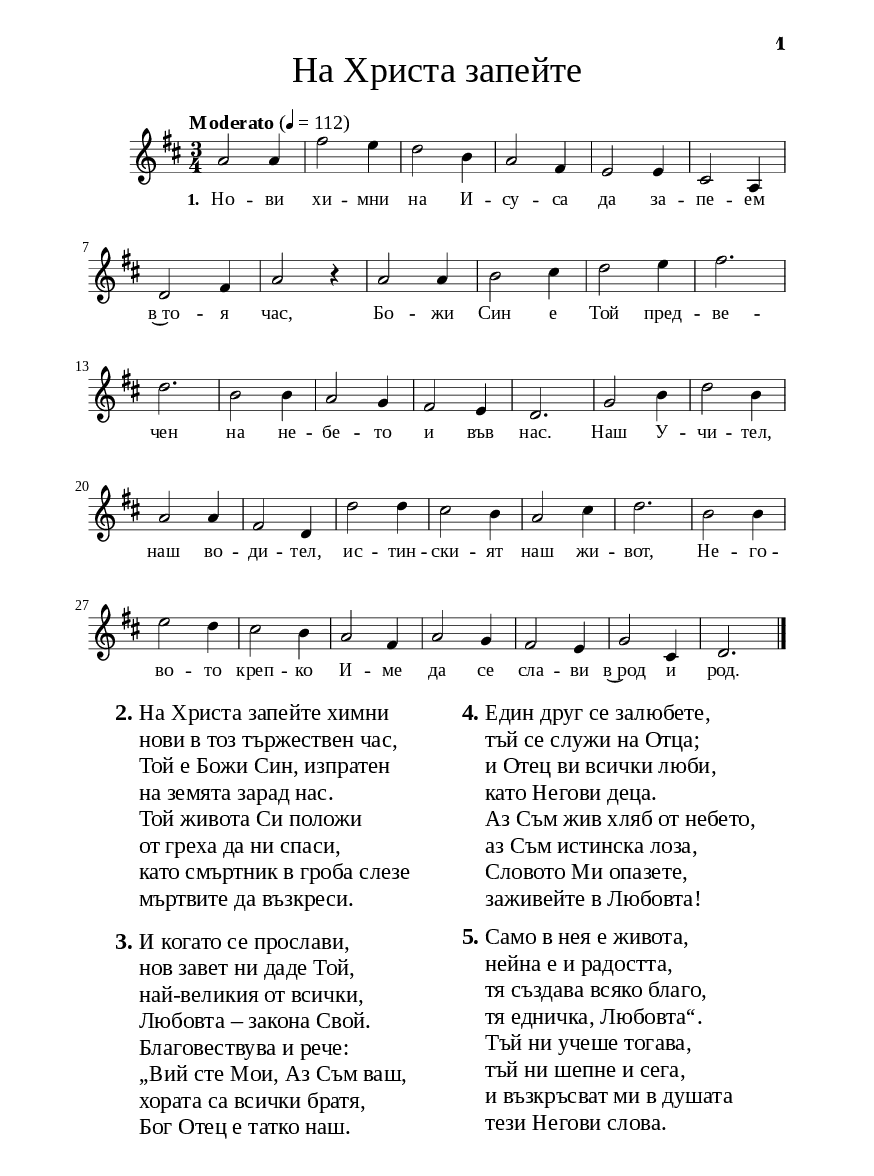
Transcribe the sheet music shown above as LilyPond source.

\version "2.24.4"

% include paper part and global functions
\include "include/globals.ily"

\bookpart {
  \label #'ref060
  \tocItem \markup "На Христа запейте "
  \include "include/bookpart-paper.ily"
  \score {
    \include "include/score-layout.ily"

    \new Voice \absolute  {
      \clef treble
      \key d \major
      \time 3/4
      \tempoFunc "Moderato" 4 "112"
      \autoBeamOff


      a'2 a'4| fis''2 e''4| d''2 b'4 | a'2 fis'4 | e'2 e'4 | cis'2 a4 | \break

      d'2 fis'4 | a'2 r4| a'2 a'4| b'2 cis''4 | d''2 e''4| fis''2.| \break

      d''2. |  b'2 b'4| a'2 g'4 | fis'2 e'4 | d'2. | g'2 b'4 | d''2 b'4| \break

      a'2 a'4 | fis'2 d'4 | d''2 d''4 | cis''2 b'4 | a'2 cis''4 | d''2. | b'2 b'4 |  \break

      e''2 d''4 | cis''2 b'4 | a'2 fis'4 | a'2 g'4 | fis'2 e'4 | g'2 cis'4| d'2. | \bar "|." \break
    }

    \addlyrics {
      \set stanza = "1. " Но -- ви хи -- мни на И -- су -- са да за -- пе -- ем
      в~то -- я час, Бо -- жи Син е Той пред -- ве --
      чен на не -- бе -- то и във нас.  Наш У -- чи -- тел,
      наш во -- ди -- тел, ис -- тин -- ски -- ят наш жи -- вот, Не -- го --
      во -- то креп -- ко И -- ме да се сла -- ви в~род и род.
    }

    \header {
      title = \titleFunc #'ref_desc_2 "На Христа запейте" "Na Hrista zapejte"
    }

    \midi{}

  } % score

  \markup \abs-fontsize #11 \override #`(baseline-skip . ,bgCoupletBaselineSkip){
    \fill-line {
      \hspace #0.1
      \column {
        \line {
          \bold "2."
          \column {
            "На Христа запейте химни"
            "нови в тоз тържествен час,"
            "Той е Божи Син, изпратен "
            "на земята зарад нас. "
            "Той живота Си положи "
            "от греха да ни спаси, "
            "като смъртник в гроба слезе"
            "мъртвите да възкреси. "
          }
        }
        \vspace #1
        \line {
          \bold "3."
          \column {
            "И когато се прослави,"
            "нов завет ни даде Той,"
            "най-великия от всички, "
            "Любовта – закона Свой. "
            "Благовествува и рече: "
            "„Вий сте Мои, Aз Съм ваш,"
            "хората са всички братя,"
            "Бог Отец е татко наш."
          }
        }

      }
      \hspace #0.1
      % adds horizontal spacing between columns
      \column {
        \line {
          \bold "4."
          \column {
            "Един друг се залюбете,"
            "тъй се служи на Отца; "
            "и Отец ви всички люби, "
            "като Негови деца."
            "Аз Съм жив хляб от небето, "
            "аз Съм истинска лоза, "
            "Словото Ми опазете, "
            "заживейте в Любовта!"
          }
        }
        % adds vertical spacing between verses
        \vspace #1
        \line {
          \bold "5."
          \column {
            "Само в нея е живота,"
            "нейна е и радостта,"
            "тя създава всяко благо,"
            "тя едничка, Любовта“."
            "Тъй ни учеше тогава,"
            "тъй ни шепне и сега,"
            "и възкръсват ми в душата"
            "тези Негови слова. "
          }
        }
      }\hspace #0.1
    }
  }
} % bookpart
